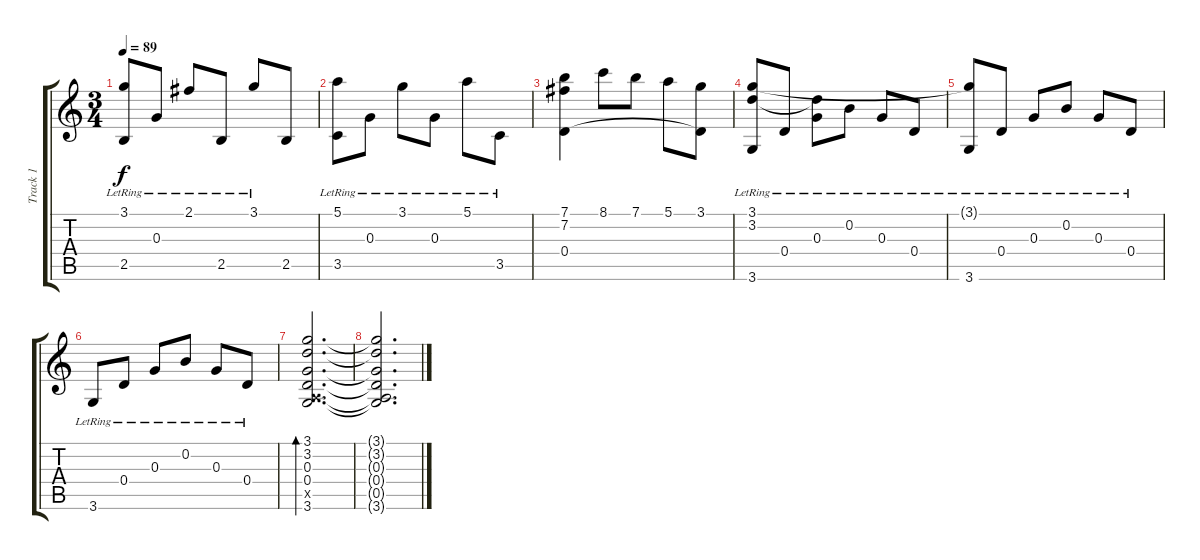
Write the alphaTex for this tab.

\track ("Track 1" "Track 1") {instrument acousticguitarnylon}
\staff {score tabs}
\tuning (E4 B3 G3 D3 A2 E2) {hide}
\ts (3 4)
\tempo 89
\clef g2
\ks c
(3.1{lr} 2.5{lr}).8{dy f} 0.3{lr}.8 2.1{lr}.8 2.5{lr}.8 3.1{lr}.8 2.5.8 |
(5.1{lr} 3.5{lr}).8 0.3{lr}.8 3.1{lr}.8 0.3{lr}.8 5.1{lr}.8 3.5{lr}.8 |
(7.1 7.2 0.4).4 8.1.8 7.1.8 5.1.8 (3.1 0.4{t}).8 |
(3.1{lr} 3.2{lr} 3.6{lr}).8 0.4{lr}.8 (3.2{t} 0.3{lr}).8 0.2{lr}.8 0.3{lr}.8 0.4{lr}.8 |
(3.1{t} 3.6{lr}).8 0.4{lr}.8 0.3{lr}.8 0.2{lr}.8 0.3{lr}.8 0.4{lr}.8 |
3.6{lr}.8 0.4{lr}.8 0.3{lr}.8 0.2{lr}.8 0.3{lr}.8 0.4{lr}.8 |
(3.1 3.2 0.3 0.4 0.5{x} 3.6).2{d bd 60} |
(3.1{t} 3.2{t} 0.3{t} 0.4{t} 0.5{t} 3.6{t}).2{d}
